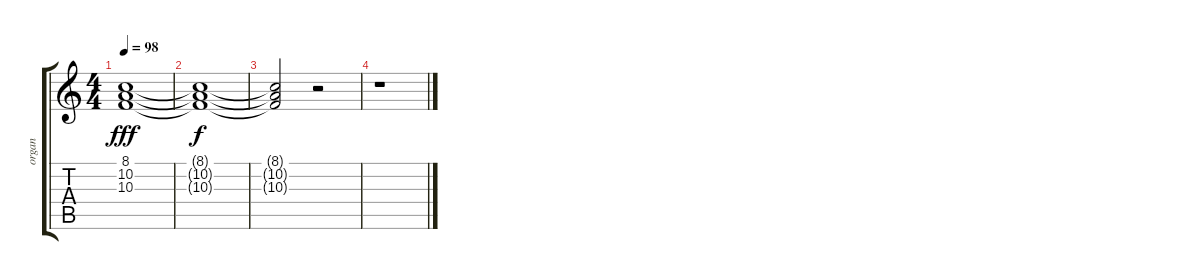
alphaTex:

\track ("organ" "organ") {instrument percussiveorgan}
\staff {score tabs}
\tuning (E4 B3 G3 D3 A2 E2) {hide}
\ts (4 4)
\tempo 98
\clef g2
\ks c
(8.1 10.2 10.3).1{dy fff} |
(8.1{t} 10.2{t} 10.3{t}).1{dy f} |
(8.1{t} 10.2{t} 10.3{t}).2 r.2 |
r.1
